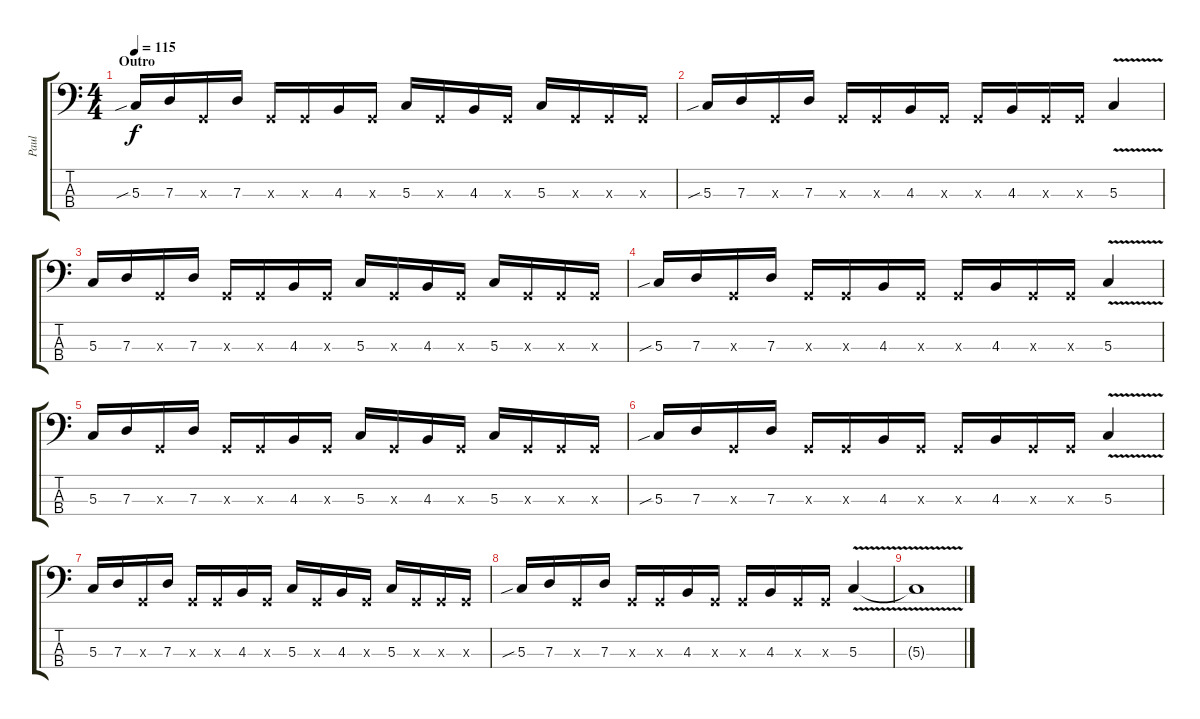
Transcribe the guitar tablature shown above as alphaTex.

\track ("Paul" "Paul") {instrument electricbassfinger}
\staff {score tabs}
\tuning (F2 C2 G1 D1) {hide}
\ts (4 4)
\section ("" "Outro")
\tempo 115
\clef f4
\ks c
5.3{sib}.16{dy f instrument slapbass1} 7.3.16 0.3{x}.16 7.3.16 0.3{x}.16 0.3{x}.16 4.3.16 0.3{x}.16 5.3.16 0.3{x}.16 4.3.16 0.3{x}.16 5.3.16 0.3{x}.16 0.3{x}.16 0.3{x}.16 |
5.3{sib}.16 7.3.16 0.3{x}.16 7.3.16 0.3{x}.16 0.3{x}.16 4.3.16 0.3{x}.16 0.3{x}.16 4.3.16 0.3{x}.16 0.3{x}.16 5.3{v}.4 |
5.3.16 7.3.16 0.3{x}.16 7.3.16 0.3{x}.16 0.3{x}.16 4.3.16 0.3{x}.16 5.3.16 0.3{x}.16 4.3.16 0.3{x}.16 5.3.16 0.3{x}.16 0.3{x}.16 0.3{x}.16 |
5.3{sib}.16 7.3.16 0.3{x}.16 7.3.16 0.3{x}.16 0.3{x}.16 4.3.16 0.3{x}.16 0.3{x}.16 4.3.16 0.3{x}.16 0.3{x}.16 5.3{v}.4 |
5.3.16 7.3.16 0.3{x}.16 7.3.16 0.3{x}.16 0.3{x}.16 4.3.16 0.3{x}.16 5.3.16 0.3{x}.16 4.3.16 0.3{x}.16 5.3.16 0.3{x}.16 0.3{x}.16 0.3{x}.16 |
5.3{sib}.16 7.3.16 0.3{x}.16 7.3.16 0.3{x}.16 0.3{x}.16 4.3.16 0.3{x}.16 0.3{x}.16 4.3.16 0.3{x}.16 0.3{x}.16 5.3{v}.4 |
5.3.16 7.3.16 0.3{x}.16 7.3.16 0.3{x}.16 0.3{x}.16 4.3.16 0.3{x}.16 5.3.16 0.3{x}.16 4.3.16 0.3{x}.16 5.3.16 0.3{x}.16 0.3{x}.16 0.3{x}.16 |
5.3{sib}.16 7.3.16 0.3{x}.16 7.3.16 0.3{x}.16 0.3{x}.16 4.3.16 0.3{x}.16 0.3{x}.16 4.3.16 0.3{x}.16 0.3{x}.16 5.3{v}.4 |
5.3{t}.1
